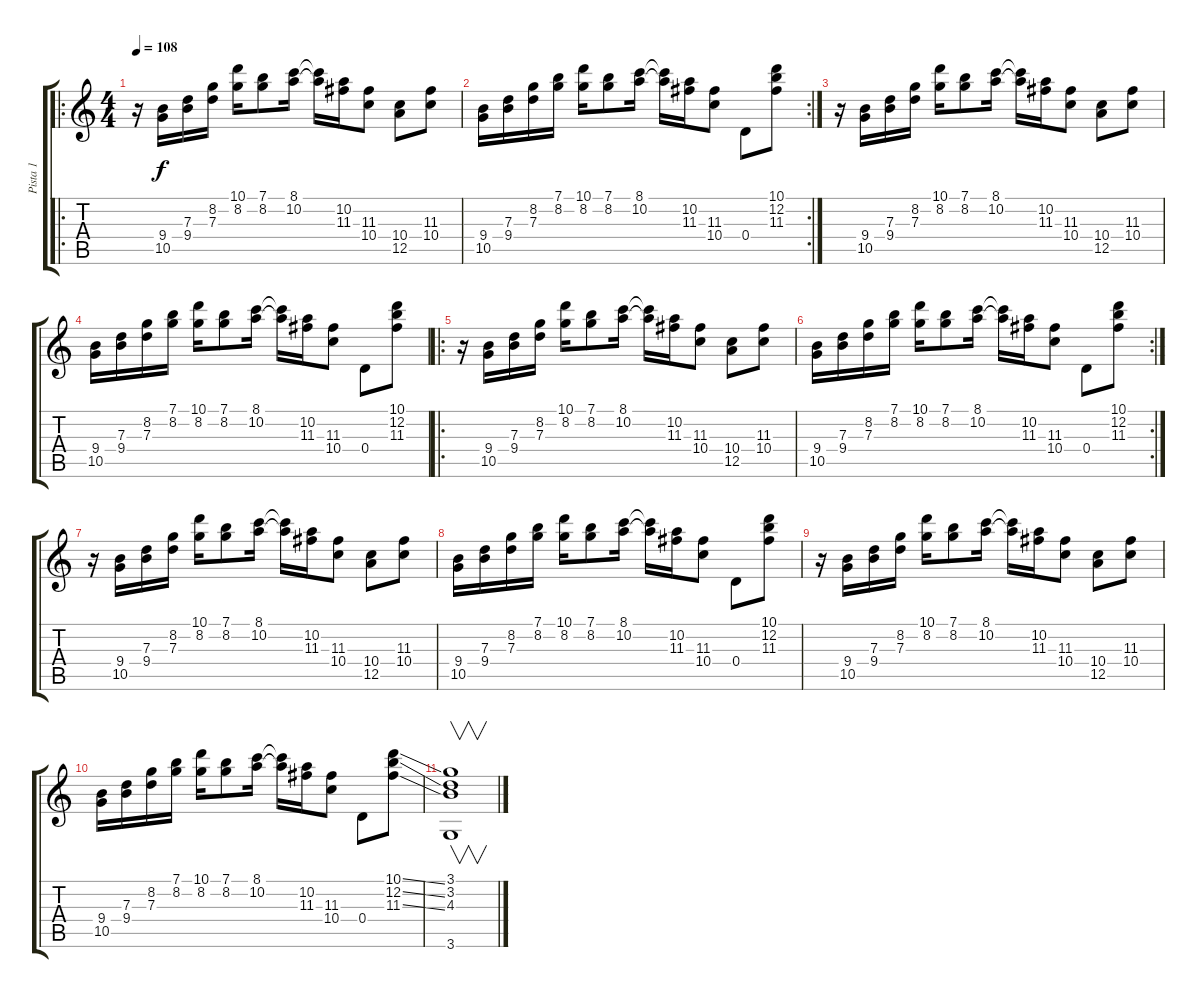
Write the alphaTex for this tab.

\track ("Pista 1" "Pista 1") {instrument acousticguitarnylon}
\staff {score tabs}
\tuning (E4 B3 G3 D3 A2 E2) {hide}
\ro
\ts (4 4)
\tempo 108
\clef g2
\ks c
r.16{dy f instrument acousticguitarnylon} (9.4 10.5).16 (7.3 9.4).16 (8.2 7.3).16 (10.1 8.2).16 (7.1 8.2).8 (8.1 10.2).16 (8.1{t} 10.2{t}).16 (10.2 11.3).16 (11.3 10.4).8 (10.4 12.5).8 (11.3 10.4).8 |
\rc 2
(9.4 10.5).16 (7.3 9.4).16 (8.2 7.3).16 (7.1 8.2).16 (10.1 8.2).16 (7.1 8.2).8 (8.1 10.2).16 (8.1{t} 10.2{t}).16 (10.2 11.3).16 (11.3 10.4).8 0.4.8 (10.1 12.2 11.3).8 |
r.16 (9.4 10.5).16 (7.3 9.4).16 (8.2 7.3).16 (10.1 8.2).16 (7.1 8.2).8 (8.1 10.2).16 (8.1{t} 10.2{t}).16 (10.2 11.3).16 (11.3 10.4).8 (10.4 12.5).8 (11.3 10.4).8 |
(9.4 10.5).16 (7.3 9.4).16 (8.2 7.3).16 (7.1 8.2).16 (10.1 8.2).16 (7.1 8.2).8 (8.1 10.2).16 (8.1{t} 10.2{t}).16 (10.2 11.3).16 (11.3 10.4).8 0.4.8 (10.1 12.2 11.3).8 |
\ro
r.16 (9.4 10.5).16 (7.3 9.4).16 (8.2 7.3).16 (10.1 8.2).16 (7.1 8.2).8 (8.1 10.2).16 (8.1{t} 10.2{t}).16 (10.2 11.3).16 (11.3 10.4).8 (10.4 12.5).8 (11.3 10.4).8 |
\rc 2
(9.4 10.5).16 (7.3 9.4).16 (8.2 7.3).16 (7.1 8.2).16 (10.1 8.2).16 (7.1 8.2).8 (8.1 10.2).16 (8.1{t} 10.2{t}).16 (10.2 11.3).16 (11.3 10.4).8 0.4.8 (10.1 12.2 11.3).8 |
r.16 (9.4 10.5).16 (7.3 9.4).16 (8.2 7.3).16 (10.1 8.2).16 (7.1 8.2).8 (8.1 10.2).16 (8.1{t} 10.2{t}).16 (10.2 11.3).16 (11.3 10.4).8 (10.4 12.5).8 (11.3 10.4).8 |
(9.4 10.5).16 (7.3 9.4).16 (8.2 7.3).16 (7.1 8.2).16 (10.1 8.2).16 (7.1 8.2).8 (8.1 10.2).16 (8.1{t} 10.2{t}).16 (10.2 11.3).16 (11.3 10.4).8 0.4.8 (10.1 12.2 11.3).8 |
r.16 (9.4 10.5).16 (7.3 9.4).16 (8.2 7.3).16 (10.1 8.2).16 (7.1 8.2).8 (8.1 10.2).16 (8.1{t} 10.2{t}).16 (10.2 11.3).16 (11.3 10.4).8 (10.4 12.5).8 (11.3 10.4).8 |
(9.4 10.5).16 (7.3 9.4).16 (8.2 7.3).16 (7.1 8.2).16 (10.1 8.2).16 (7.1 8.2).8 (8.1 10.2).16 (8.1{t} 10.2{t}).16 (10.2 11.3).16 (11.3 10.4).8 0.4.8 (10.1{ss} 12.2{ss} 11.3{ss}).8 |
(3.1 3.2 4.3 3.6).1{v}
